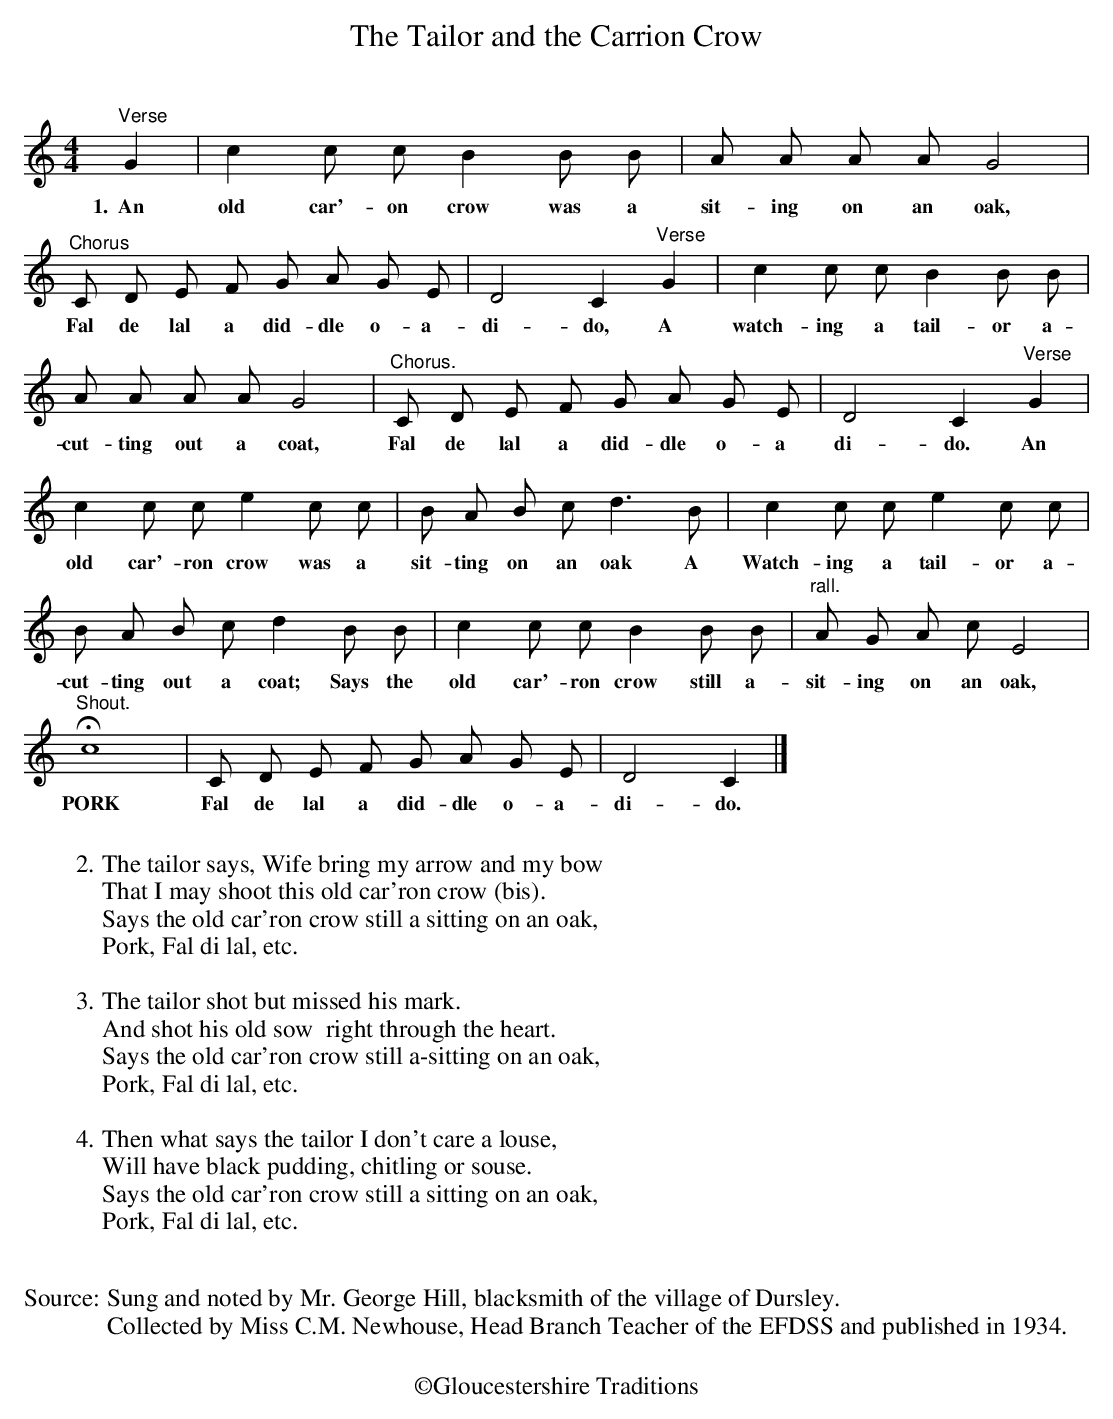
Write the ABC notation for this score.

X:1
T:The Tailor and the Carrion Crow
r animal, suitable for children
Q:80
L:1/8
M:4/4
K:C
"Verse"G2 | c2 c c B2 B B | A A A A G4 |$"^Chorus" C D E F G A G E | D4 C2"^Verse" G2 |
w: 1.~~An|old car'- on crow was a|sit- ing on an oak,|Fal de lal a did- dle o- a-|di- do, A|
c2 c c B2 B B |$ A A A A G4 |"^Chorus." C D E F G A G E | D4 C2"^Verse" G2 |$ c2 c c e2 c c |
w: watch- ing a tail- or a-|cut- ting out a coat,|Fal de lal a did- dle o- a|di- do. An|old car'- ron crow was a|
B A B c d3 B | c2 c c e2 c c |$ B A B c d2 B B | c2 c c B2 B B |"^rall." A G A c E4 |$
w: sit- ting on an oak A|Watch- ing a tail- or a-|cut- ting out a coat; Says the|old car'- ron crow still a-|sit- ing on an oak,|
"^Shout." !fermata!c8 | C D E F G A G E | D4 C2 |]
w: PORK|Fal de lal a did- dle o- a-|di- do.|
W:
W:2. The tailor says, Wife bring my arrow and my bow
W:That I may shoot this old car'ron crow (bis).
W: Says the old car'ron crow still a sitting on an oak,
W:     Pork, Fal di lal, etc.
W:
W:3. The tailor shot but missed his mark.
W:And shot his old sow  right through the heart.
W:Says the old car'ron crow still a-sitting on an oak,
W:     Pork, Fal di lal, etc.
W:
W:4.Then what says the tailor I don't care a louse,
W:Will have black pudding, chitling or souse.
W:Says the old car'ron crow still a sitting on an oak,
W:      Pork, Fal di lal, etc.
W:
W:
